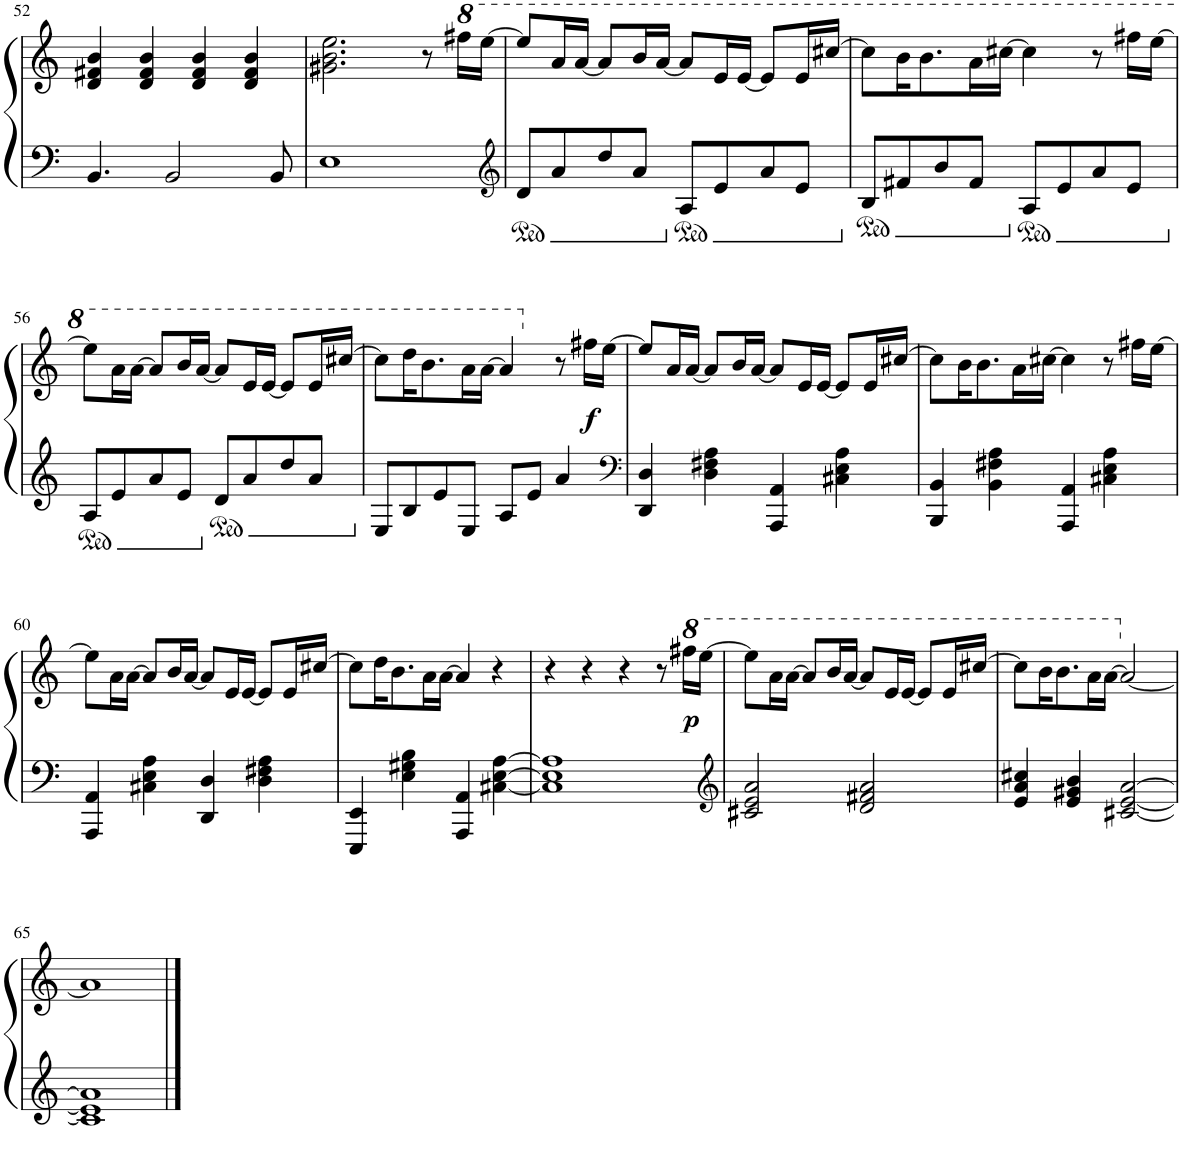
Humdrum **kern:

**kern	**kern	**dynam
*part1	*part1	*part1
*staff2	*staff1	*staff1/2
*I"Piano	*	*
*I'Pno.	*	*
!!LO:PB:g=z
*clefF4	*clefG2	*
*k[]	*k[]	*
*M4/4	*M4/4	*
*met(c)	*met(c)	*
=52	=52	=52
4.BB/	4d/ 4f#X/ 4b/	.
.	4d/ 4f#/ 4b/	.
2BB/	.	.
.	4d/ 4f#/ 4b/	.
.	4d/ 4f#/ 4b/	.
8BB/	.	.
=53	=53	=53
1E	2.g#X\ 2.b\ 2.ee\	.
.	8r	.
*	*8va	*
.	16fff#X\LL	.
.	[16eee\JJ	.
=54	=54	=54
*clefG2	*	*
8d/L	8eee/L]	.
8a/	16aa/L	.
.	[16aa/JJ	.
8dd/	8aa/L]	.
8a/J	16bb/L	.
.	[16aa/JJ	.
8A/L	8aa/L]	.
8e/	16ee/L	.
.	[16ee/JJ	.
8a/	8ee/L]	.
8e/J	16ee/L	.
.	[16ccc#X/JJ	.
=55	=55	=55
8B/L	8ccc#\L]	.
8f#X/	16bb\K	.
.	8.bb\	.
8b/	.	.
8f#/J	16aa\L	.
.	[16ccc#X\JJ	.
8A/L	4ccc#\]	.
8e/	.	.
8a/	8r	.
8e/J	16fff#X\LL	.
.	[16eee\JJ	.
!!LO:LB:g=z
=56	=56	=56
8A/L	8eee\L]	.
8e/	16aa\L	.
.	[16aa\JJ	.
8a/	8aa/L]	.
8e/J	16bb/L	.
.	[16aa/JJ	.
8d/L	8aa/L]	.
8a/	16ee/L	.
.	[16ee/JJ	.
8dd/	8ee/L]	.
8a/J	16ee/L	.
.	[16ccc#X/JJ	.
=57	=57	=57
8E/L	8ccc#\L]	.
8B/	16ddd\K	.
.	8.bb\	.
8e/	.	.
8E/J	16aa\L	.
.	[16aa\JJ	.
8A/L	4aa/]	.
8e/J	.	.
*	*X8va	*
4a/	8r	.
!	!	!LO:DY:b
.	16ff#X\LL	f
.	[16ee\JJ	.
=58	=58	=58
*clefF4	*	*
4DD/ 4D/	8ee/L]	.
.	16a/L	.
.	[16a/JJ	.
4D\ 4F#X\ 4A\	8a/L]	.
.	16b/L	.
.	[16a/JJ	.
4AAA/ 4AA/	8a/L]	.
.	16e/L	.
.	[16e/JJ	.
4C#X\ 4E\ 4A\	8e/L]	.
.	16e/L	.
.	[16cc#X/JJ	.
=59	=59	=59
4BBB/ 4BB/	8cc#\L]	.
.	16b\K	.
.	8.b\	.
4BB\ 4F#X\ 4A\	.	.
.	16a\L	.
.	[16cc#X\JJ	.
4AAA/ 4AA/	4cc#\]	.
4C#X\ 4E\ 4A\	8r	.
.	16ff#X\LL	.
.	[16ee\JJ	.
!!LO:LB:g=z
=60	=60	=60
4AAA/ 4AA/	8ee\L]	.
.	16a\L	.
.	[16a\JJ	.
4C#X\ 4E\ 4A\	8a/L]	.
.	16b/L	.
.	[16a/JJ	.
4DD/ 4D/	8a/L]	.
.	16e/L	.
.	[16e/JJ	.
4D\ 4F#X\ 4A\	8e/L]	.
.	16e/L	.
.	[16cc#X/JJ	.
=61	=61	=61
4EEE/ 4EE/	8cc#\L]	.
.	16dd\K	.
.	8.b\	.
4E\ 4G#X\ 4B\	.	.
.	16a\L	.
.	[16a\JJ	.
4AAA/ 4AA/	4a/]	.
[4C#X\ [4E\ [4A\	4r	.
=62	=62	=62
1C#] 1E] 1A]	4r	.
.	4r	.
.	4r	.
.	8r	.
*	*8va	*
!	!	!LO:DY:b
.	16fff#X\LL	p
.	[16eee\JJ	.
=63	=63	=63
*clefG2	*	*
2c#X/ 2e/ 2a/	8eee\L]	.
.	16aa\L	.
.	[16aa\JJ	.
.	8aa/L]	.
.	16bb/L	.
.	[16aa/JJ	.
2d/ 2f#X/ 2a/	8aa/L]	.
.	16ee/L	.
.	[16ee/JJ	.
.	8ee/L]	.
.	16ee/L	.
.	[16ccc#X/JJ	.
=64	=64	=64
4e/ 4a/ 4cc#X/	8ccc#\L]	.
.	16bb\K	.
.	8.bb\	.
4e/ 4g#X/ 4b/	.	.
.	16aa\L	.
.	[16aa\JJ	.
*	*X8va	*
[2c#X/ [2e/ [2a/	2a/_	.
!!LO:LB:g=z
=65	=65	=65
1c#] 1e] 1a]	1a]	.
==	==	==
*-	*-	*-
